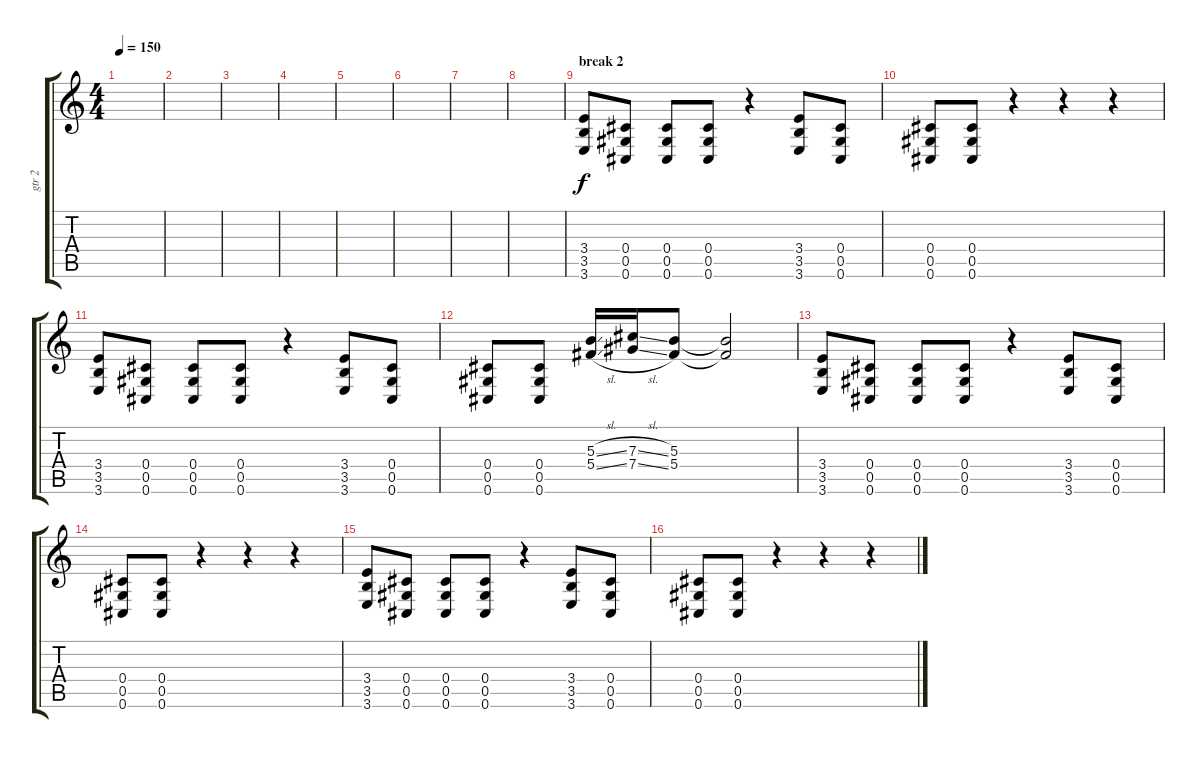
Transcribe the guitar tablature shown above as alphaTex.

\track ("gtr 2" "gtr 2") {instrument overdrivenguitar}
\staff {score tabs}
\tuning (Eb4 Bb3 Gb3 Db3 Ab2 Db2) {hide}
\ts (4 4)
\tempo 150
\clef g2
\ks c
|
|
|
|
|
|
|
|
\section ("" "break 2")
(3.4 3.5 3.6).8 (0.4 0.5 0.6).8 (0.4 0.5 0.6).8 (0.4 0.5 0.6).8 r.4 (3.4 3.5 3.6).8 (0.4 0.5 0.6).8 |
(0.4 0.5 0.6).8 (0.4 0.5 0.6).8 r.4 r.4 r.4 |
(3.4 3.5 3.6).8 (0.4 0.5 0.6).8 (0.4 0.5 0.6).8 (0.4 0.5 0.6).8 r.4 (3.4 3.5 3.6).8 (0.4 0.5 0.6).8 |
(0.4 0.5 0.6).8 (0.4 0.5 0.6).8 (5.3{sl} 5.4{sl}).16 (7.3{sl} 7.4{sl}).16 (5.3 5.4).8 (5.3{t} 5.4{t}).2 |
(3.4 3.5 3.6).8 (0.4 0.5 0.6).8 (0.4 0.5 0.6).8 (0.4 0.5 0.6).8 r.4 (3.4 3.5 3.6).8 (0.4 0.5 0.6).8 |
(0.4 0.5 0.6).8 (0.4 0.5 0.6).8 r.4 r.4 r.4 |
(3.4 3.5 3.6).8 (0.4 0.5 0.6).8 (0.4 0.5 0.6).8 (0.4 0.5 0.6).8 r.4 (3.4 3.5 3.6).8 (0.4 0.5 0.6).8 |
(0.4 0.5 0.6).8 (0.4 0.5 0.6).8 r.4 r.4 r.4
